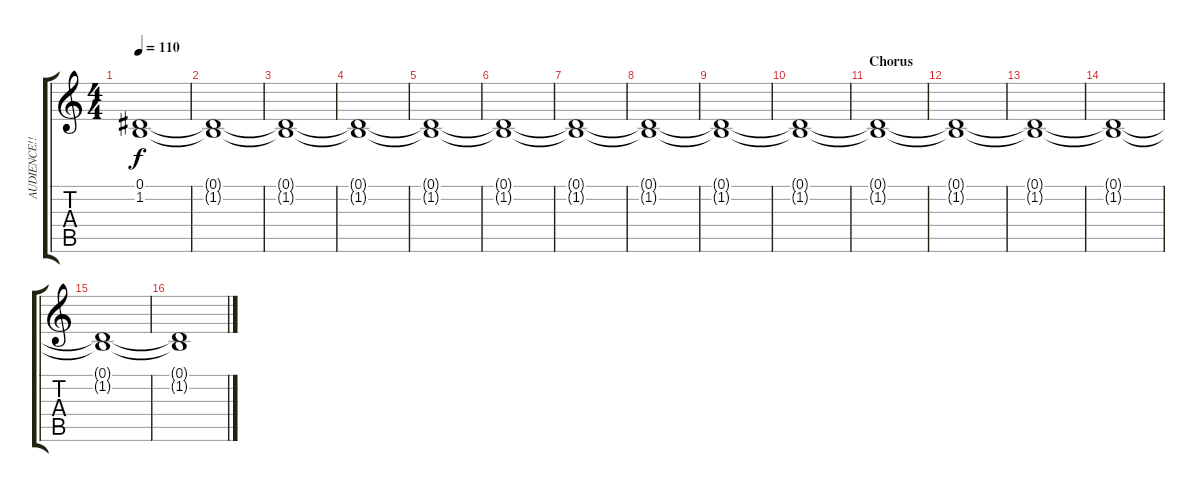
\track ("AUDIENCE!!! [on/off]" "AUDIENCE!!") {instrument applause}
\staff {score tabs}
\tuning (Eb4 Bb3 Gb3 Db3 Ab2 Eb2) {hide}
\ts (4 4)
\tempo 110
\clef g2
\ks c
(0.1{t} 1.2{t}).1{dy f} |
(0.1{t} 1.2{t}).1 |
(0.1{t} 1.2{t}).1 |
(0.1{t} 1.2{t}).1 |
(0.1{t} 1.2{t}).1 |
(0.1{t} 1.2{t}).1 |
(0.1{t} 1.2{t}).1 |
(0.1{t} 1.2{t}).1 |
(0.1{t} 1.2{t}).1{volume 13} |
(0.1{t} 1.2{t}).1 |
\section ("" "Chorus")
(0.1{t} 1.2{t}).1 |
(0.1{t} 1.2{t}).1 |
(0.1{t} 1.2{t}).1 |
(0.1{t} 1.2{t}).1 |
(0.1{t} 1.2{t}).1 |
(0.1{t} 1.2{t}).1
